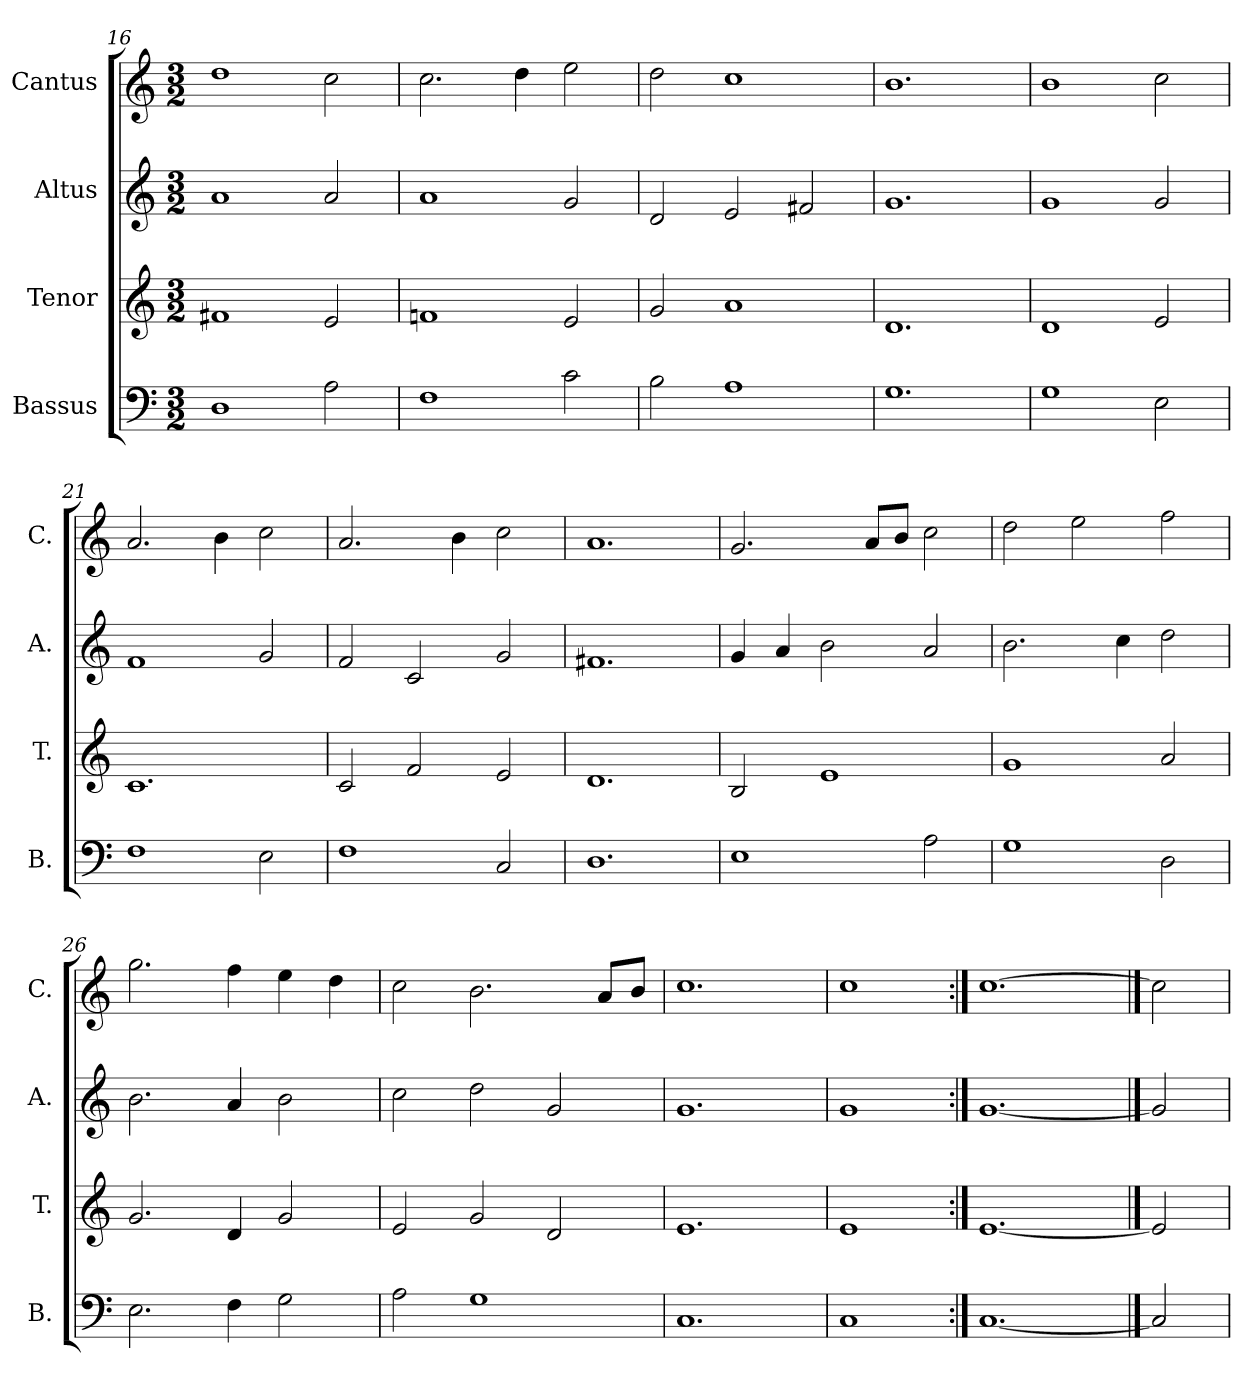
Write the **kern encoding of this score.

**kern	**kern	**kern	**kern
*part4	*part3	*part2	*part1
*staff4	*staff3	*staff2	*staff1
*I"Bassus	*I"Tenor	*I"Altus	*I"Cantus
*I'B.	*I'T.	*I'A.	*I'C.
*clefF4	*clefG2	*clefG2	*clefG2
*k[]	*k[]	*k[]	*k[]
*C:	*C:	*C:	*C:
*M3/2	*M3/2	*M3/2	*M3/2
=16	=16	=16	=16
1D\	1f#X/	1a/	1dd\
2A\	2e/	2a/	2cc\
=17	=17	=17	=17
1F\	1fn/	1a/	2.cc\
.	.	.	4dd\
2c\	2e/	2g/	2ee\
=18	=18	=18	=18
2B\	2g/	2d/	2dd\
1A\	1a/	2e/	1cc\
.	.	2f#X/	.
=19	=19	=19	=19
1.G\	1.d/	1.g/	1.b\
=20	=20	=20	=20
1G\	1d/	1g/	1b\
2E\	2e/	2g/	2cc\
=21	=21	=21	=21
1F\	1.c/	1f/	2.a/
.	.	.	4b\
2E\	.	2g/	2cc\
!!LO:LB:g=z
=22	=22	=22	=22
1F\	2c/	2f/	2.a/
.	2f/	2c/	.
.	.	.	4b\
2C/	2e/	2g/	2cc\
=23	=23	=23	=23
1.D\	1.d/	1.f#X/	1.a/
=24	=24	=24	=24
1E\	2B/	4g/	2.g/
.	.	4a/	.
.	1e/	2b\	.
.	.	.	8a/L
.	.	.	8b/J
2A\	.	2a/	2cc\
=25	=25	=25	=25
1G\	1g/	2.b\	2dd\
.	.	.	2ee\
.	.	4cc\	.
2D\	2a/	2dd\	2ff\
=26	=26	=26	=26
2.E\	2.g/	2.b\	2.gg\
4F\	4d/	4a/	4ff\
2G\	2g/	2b\	4ee\
.	.	.	4dd\
=27	=27	=27	=27
2A\	2e/	2cc\	2cc\
1G\	2g/	2dd\	2.b\
.	2d/	2g/	.
.	.	.	8a/L
.	.	.	8b/J
=28	=28	=28	=28
1.C/	1.e/	1.g/	1.cc\
=29	=29	=29	=29
1C/	1e/	1g/	1cc\
=30:|!	=30:|!	=30:|!	=30:|!
[1.C/	[1.e/	[1.g/	[1.cc\
==31	==31	==31	==31
2C/]	2e/]	2g/]	2cc\]
=	=	=	=
*-	*-	*-	*-
